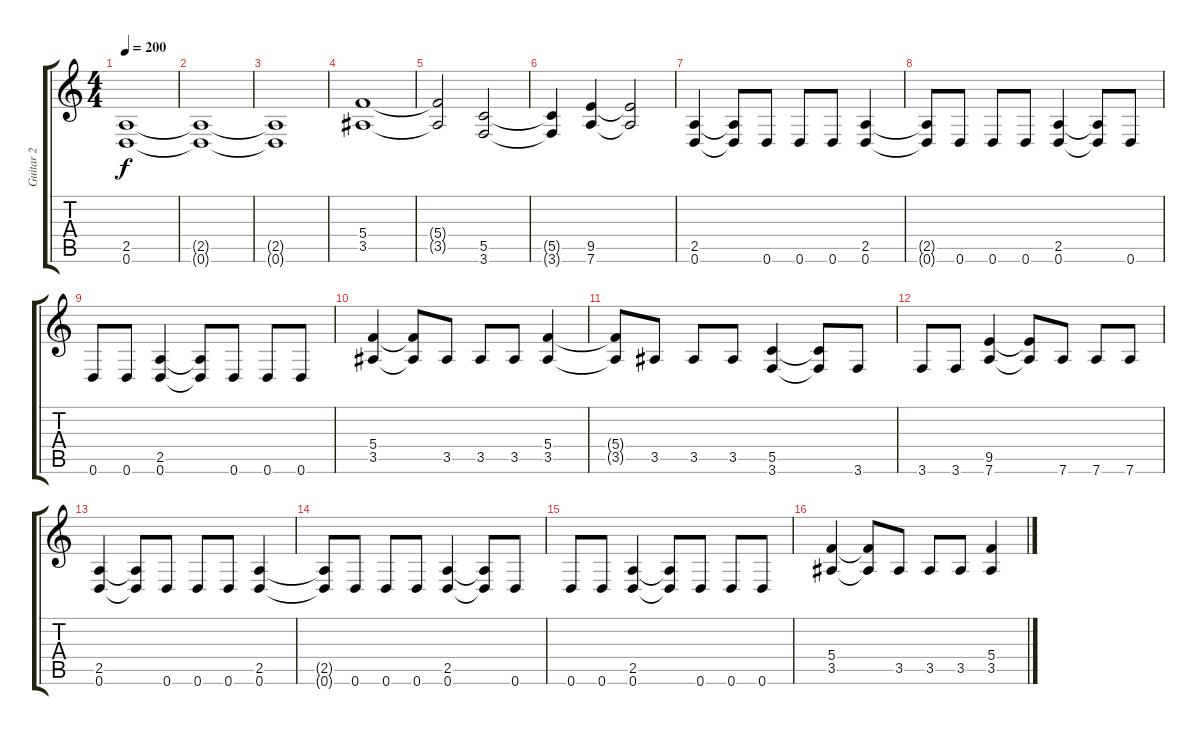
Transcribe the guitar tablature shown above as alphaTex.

\track ("Guitar 2" "Guitar 2") {instrument distortionguitar}
\staff {score tabs}
\tuning (D4 A3 F3 C3 G2 D2) {hide}
\ts (4 4)
\tempo 200
\clef g2
\ks c
(2.5 0.6).1{dy f} |
(2.5{t} 0.6{t}).1 |
(2.5{t} 0.6{t}).1 |
(5.4 3.5).1 |
(5.4{t} 3.5{t}).2 (5.5 3.6).2 |
(5.5{t} 3.6{t}).4 (9.5 7.6).4 (9.5{t} 7.6{t}).2 |
(2.5 0.6).4 (2.5{t} 0.6{t}).8 0.6.8 0.6.8 0.6.8 (2.5 0.6).4 |
(2.5{t} 0.6{t}).8 0.6.8 0.6.8 0.6.8 (2.5 0.6).4 (2.5{t} 0.6{t}).8 0.6.8 |
0.6.8 0.6.8 (2.5 0.6).4 (2.5{t} 0.6{t}).8 0.6.8 0.6.8 0.6.8 |
(5.4 3.5).4 (5.4{t} 3.5{t}).8 3.5.8 3.5.8 3.5.8 (5.4 3.5).4 |
(5.4{t} 3.5{t}).8 3.5.8 3.5.8 3.5.8 (5.5 3.6).4 (5.5{t} 3.6{t}).8 3.6.8 |
3.6.8 3.6.8 (9.5 7.6).4 (9.5{t} 7.6{t}).8 7.6.8 7.6.8 7.6.8 |
(2.5 0.6).4 (2.5{t} 0.6{t}).8 0.6.8 0.6.8 0.6.8 (2.5 0.6).4 |
(2.5{t} 0.6{t}).8 0.6.8 0.6.8 0.6.8 (2.5 0.6).4 (2.5{t} 0.6{t}).8 0.6.8 |
0.6.8 0.6.8 (2.5 0.6).4 (2.5{t} 0.6{t}).8 0.6.8 0.6.8 0.6.8 |
(5.4 3.5).4 (5.4{t} 3.5{t}).8 3.5.8 3.5.8 3.5.8 (5.4 3.5).4
